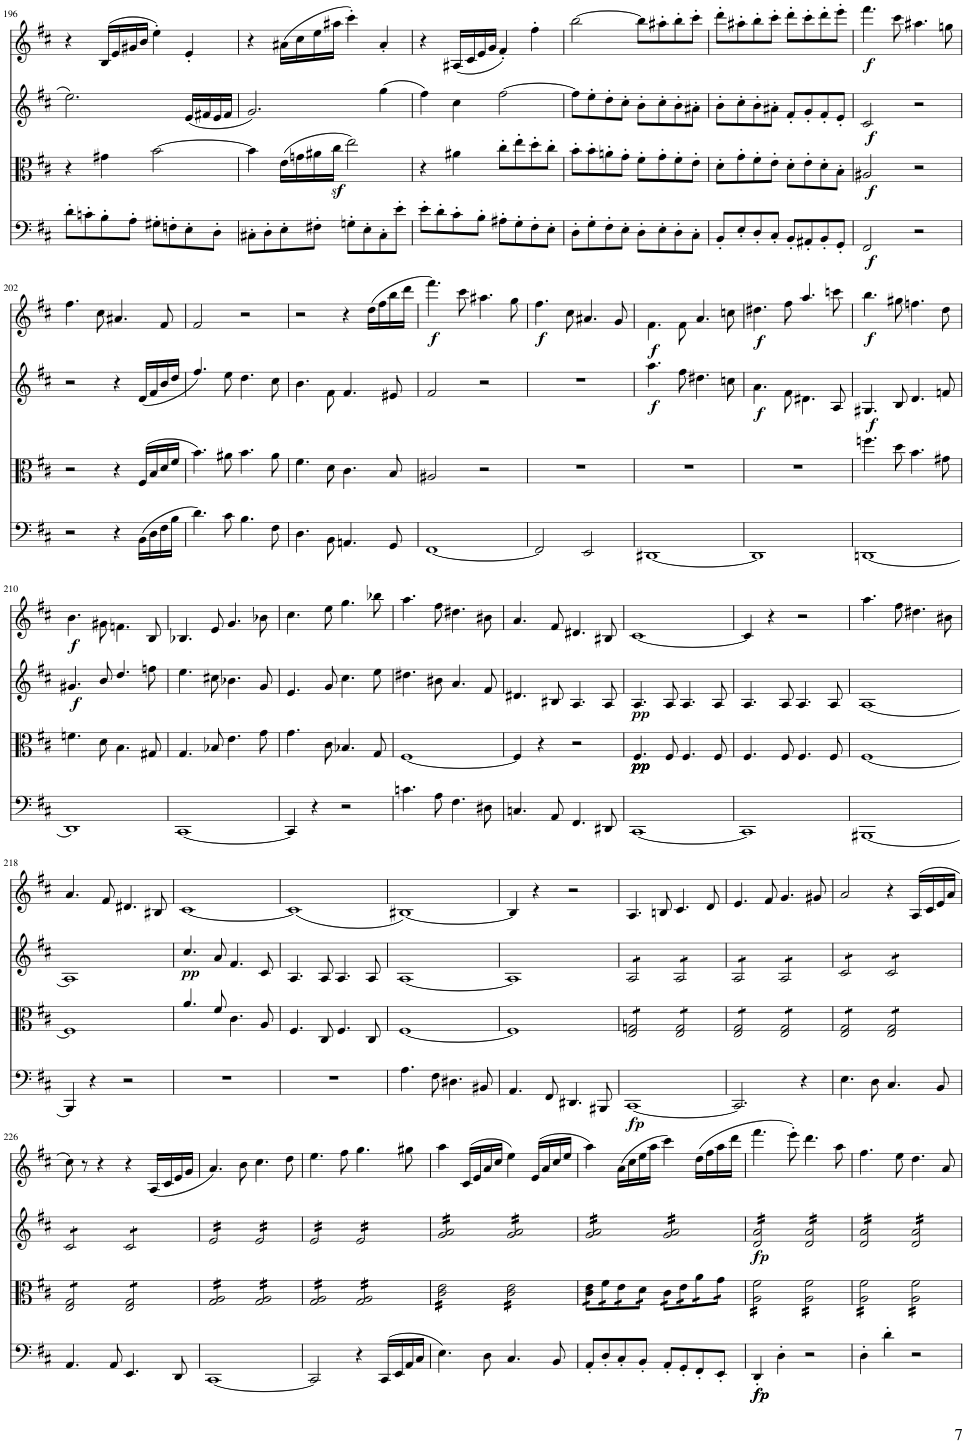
**kern	**dynam	**kern	**dynam	**kern	**dynam	**kern	**dynam
*part4	*part4	*part3	*part3	*part2	*part2	*part1	*part1
*staff4	*staff4	*staff3	*staff3	*staff2	*staff2	*staff1	*staff1
*I"Violoncello	*	*I"Viola	*	*I"Violin	*	*I"Violin	*
*I'Vc	*	*I'Vla	*	*I'Vln	*	*I'Vln	*
!!LO:PB:g=z
*clefF4	*	*clefC3	*	*clefG2	*	*clefG2	*
*k[f#c#]	*	*k[f#c#]	*	*k[f#c#]	*	*k[f#c#]	*
*M4/4	*	*M4/4	*	*M4/4	*	*M4/4	*
*met(c)	*	*met(c)	*	*met(c)	*	*met(c)	*
=196	=196	=196	=196	=196	=196	=196	=196
8d'\L	.	4r	.	2.ee\	.	4r	.
8cn'\	.	.	.	.	.	.	.
8B'\	.	4g#X\	.	.	.	(16B/LL	.
.	.	.	.	.	.	16e/	.
8A'\J	.	.	.	.	.	16g#X/	.
.	.	.	.	.	.	16b/JJ	.
8G#X'\L	.	[2b\	.	.	.	4ee'\)	.
8Fn'\	.	.	.	.	.	.	.
8E'\	.	.	.	(16e/LL	.	4e'/	.
.	.	.	.	16f#X/	.	.	.
8D'\J	.	.	.	16e/	.	.	.
.	.	.	.	16f#/JJ	.	.	.
=197	=197	=197	=197	=197	=197	=197	=197
8C#X'\L	.	4b\]	.	2.g/)	.	4r	.
8D'\	.	.	.	.	.	.	.
8E'\	.	(16e\LL	.	.	.	(16a#X\LL	.
.	.	16gn\	.	.	.	16cc#\	.
8F#X'\J	.	16a#X\	.	.	.	16ee\	.
.	.	16cc#z<\JJ	.	.	.	16aa#X\JJ	.
8Gn'\L	.	2ee\)	.	.	.	4ccc#'\)	.
8E'\	.	.	.	.	.	.	.
8C#'\	.	.	.	(4gg\	.	4a#'/	.
8e'\J	.	.	.	.	.	.	.
=198	=198	=198	=198	=198	=198	=198	=198
8e'\L	.	4r	.	4ff#\)	.	4r	.
8d'\	.	.	.	.	.	.	.
8c#'\	.	4a#X\	.	4cc#\	.	(16A#X/LL	.
.	.	.	.	.	.	16c#/	.
8B'\J	.	.	.	.	.	16e/	.
.	.	.	.	.	.	16g/JJ	.
8A#X'\L	.	8cc#'\L	.	[2ff#\	.	4f#'/)	.
8G'\	.	8ee'\	.	.	.	.	.
8F#'\	.	8dd'\	.	.	.	4ff#'\	.
8E'\J	.	8cc#'\J	.	.	.	.	.
=199	=199	=199	=199	=199	=199	=199	=199
8D'\L	.	8b'\L	.	8ff#\L]	.	[2bb\	.
8G'\	.	8b'\	.	8ee'\	.	.	.
8F#'\	.	8an'\	.	8dd'\	.	.	.
8E'\J	.	8g'\J	.	8cc#'\J	.	.	.
8D'\L	.	8f#'\L	.	8b'\L	.	8bb\L]	.
8E'\	.	8g'\	.	8cc#'\	.	8aa#X'\	.
8D'\	.	8f#'\	.	8b'\	.	8bb'\	.
8C#'\J	.	8e'\J	.	8a#X'\J	.	8ccc#'\J	.
=200	=200	=200	=200	=200	=200	=200	=200
8BB'/L	.	8d'\L	.	8b'\L	.	8ddd'\L	.
8E'/	.	8g'\	.	8cc#'\	.	8aa#X'\	.
8D'/	.	8f#'\	.	8b'\	.	8bb'\	.
8C#'/J	.	8e'\J	.	8a#X'\J	.	8ccc#'\J	.
8BB'/L	.	8d'\L	.	8f#'/L	.	8ddd'\L	.
8AA#X'/	.	8e'\	.	8g'/	.	8ccc#'\	.
8BB'/	.	8d'\	.	8f#'/	.	8ddd'\	.
8GG'/J	.	8B'\J	.	8e'/J	.	8eee'\J	.
=201	=201	=201	=201	=201	=201	=201	=201
!	!LO:DY:b	!	!LO:DY:b	!	!LO:DY:b	!	!LO:DY:b
2FF#/	f	2A#X/	f	2c#/	f	4.fff#\	f
.	.	.	.	.	.	8ccc#\	.
2r	.	2r	.	2r	.	4.aa#X\	.
.	.	.	.	.	.	8ggn\	.
!!LO:LB:g=z
=202	=202	=202	=202	=202	=202	=202	=202
2r	.	2r	.	2r	.	4.ff#\	.
.	.	.	.	.	.	8cc#\	.
4r	.	4r	.	4r	.	4.a#X/	.
(16BB\LL	.	(16F#/LL	.	(16d/LL	.	.	.
16D\	.	16B/	.	16f#/	.	.	.
16F#\	.	16d/	.	16b/	.	8f#/	.
16B\JJ	.	16f#/JJ	.	16dd/JJ	.	.	.
=203	=203	=203	=203	=203	=203	=203	=203
4.d\)	.	4.b\)	.	4.ff#/)	.	2f#/	.
8c#\	.	8a#X\	.	8ee\	.	.	.
4.B\	.	4.b\	.	4.dd\	.	2r	.
8F#\	.	8a#\	.	8cc#\	.	.	.
=204	=204	=204	=204	=204	=204	=204	=204
4.D\	.	4.f#\	.	4.b\	.	2r	.
8BB\	.	8d\	.	8f#\	.	.	.
4.AAn/	.	4.c#\	.	4.f#/	.	4r	.
.	.	.	.	.	.	(16dd\LL	.
.	.	.	.	.	.	16ff#\	.
8GG/	.	8B/	.	8e#X/	.	16bb\	.
.	.	.	.	.	.	16ddd\JJ	.
=205	=205	=205	=205	=205	=205	=205	=205
!	!	!	!	!	!	!	!LO:DY:b
[1FF#	.	2A#X/	.	2f#/	.	4.fff#\)	f
.	.	.	.	.	.	8ccc#\	.
.	.	2r	.	2r	.	4.aa#X\	.
.	.	.	.	.	.	8gg\	.
=206	=206	=206	=206	=206	=206	=206	=206
!	!	!	!	!	!	!	!LO:DY:b
2FF#/]	.	1r	.	1r	.	4.ff#\	f
.	.	.	.	.	.	8cc#\	.
2EE/	.	.	.	.	.	4.a#X/	.
.	.	.	.	.	.	8g/	.
=207	=207	=207	=207	=207	=207	=207	=207
!	!	!	!	!	!LO:DY:b	!	!LO:DY:b
[1DD#X	.	1r	.	4.aa\	f	4.f#\	f
.	.	.	.	8ff#\	.	8f#\	.
.	.	.	.	4.dd#X\	.	4.a/	.
.	.	.	.	8ccn\	.	8ccn\	.
=208	=208	=208	=208	=208	=208	=208	=208
!	!	!	!	!	!LO:DY:b	!	!LO:DY:b
1DD#]	.	1r	.	4.a\	f	4.dd#X\	f
.	.	.	.	8f#\	.	8ff#\	.
.	.	.	.	4.d#X\	.	4.aa/	.
.	.	.	.	8A/	.	8cccn\	.
=209	=209	=209	=209	=209	=209	=209	=209
!	!	!	!	!	!LO:DY:b	!	!LO:DY:b
[1DDn	.	4.ffn\	.	4.G#X/	f	4.bb\	f
.	.	8dd\	.	8B/	.	8gg#X\	.
.	.	4.b\	.	4.d/	.	4.ffn\	.
.	.	8g#X\	.	8fn/	.	8dd\	.
!!LO:LB:g=z
=210	=210	=210	=210	=210	=210	=210	=210
!	!	!	!	!	!LO:DY:b	!	!LO:DY:b
1DD]	.	4.fn\	.	4.g#X/	f	4.b\	f
.	.	8d\	.	8b/	.	8g#X\	.
.	.	4.B\	.	4.dd/	.	4.fn\	.
.	.	8G#X/	.	8ffn\	.	8B/	.
=211	=211	=211	=211	=211	=211	=211	=211
[1CC#	.	4.G/	.	4.ee\	.	4.B-X/	.
.	.	8B-X/	.	8cc#X\	.	8e/	.
.	.	4.e\	.	4.b-X\	.	4.g/	.
.	.	8g\	.	8g/	.	8b-X\	.
=212	=212	=212	=212	=212	=212	=212	=212
4CC#/]	.	4.g\	.	4.e/	.	4.cc#\	.
4r	.	.	.	.	.	.	.
.	.	8c#\	.	8g/	.	8ee\	.
2r	.	4.B-X/	.	4.cc#\	.	4.gg\	.
.	.	8G/	.	8ee\	.	8bb-X\	.
=213	=213	=213	=213	=213	=213	=213	=213
4.cn\	.	[1F#	.	4.dd#X\	.	4.aa\	.
8A\	.	.	.	8b#X\	.	8ff#\	.
4.F#\	.	.	.	4.a/	.	4.dd#X\	.
8D#X\	.	.	.	8f#/	.	8b#X\	.
=214	=214	=214	=214	=214	=214	=214	=214
4.Cn/	.	4F#/]	.	4.d#X/	.	4.a/	.
.	.	4r	.	.	.	.	.
8AA/	.	.	.	8B#X/	.	8f#/	.
4.FF#/	.	2r	.	4.A/	.	4.d#X/	.
8DD#X/	.	.	.	8A/	.	8B#X/	.
=215	=215	=215	=215	=215	=215	=215	=215
!	!	!	!LO:DY:b	!	!	!	!
!	!	!	!LO:DY:n=1:b	!	!	!	!
!	!	!	!LO:DY:n=2:b	!	!LO:DY:b	!	!
[1CC#	.	4.F#/	pp pp pp	4.A/	pp	[1c#	.
.	.	8F#/	.	8A/	.	.	.
.	.	4.F#/	.	4.A/	.	.	.
.	.	8F#/	.	8A/	.	.	.
=216	=216	=216	=216	=216	=216	=216	=216
1CC#]	.	4.F#/	.	4.A/	.	4c#/]	.
.	.	.	.	.	.	4r	.
.	.	8F#/	.	8A/	.	.	.
.	.	4.F#/	.	4.A/	.	2r	.
.	.	8F#/	.	8A/	.	.	.
=217	=217	=217	=217	=217	=217	=217	=217
[1BBB#X	.	[1F#	.	[1A	.	4.aa\	.
.	.	.	.	.	.	8ff#\	.
.	.	.	.	.	.	4.dd#X\	.
.	.	.	.	.	.	8b#X\	.
!!LO:LB:g=z
=218	=218	=218	=218	=218	=218	=218	=218
4BBB#/]	.	1F#]	.	1A]	.	4.a/	.
4r	.	.	.	.	.	.	.
.	.	.	.	.	.	8f#/	.
2r	.	.	.	.	.	4.d#X/	.
.	.	.	.	.	.	8B#X/	.
=219	=219	=219	=219	=219	=219	=219	=219
!	!	!	!	!	!LO:DY:b	!	!
1r	.	4.a/	.	4.cc#/	pp	[1c#	.
.	.	8f#/	.	8a/	.	.	.
.	.	4.c#\	.	4.f#/	.	.	.
.	.	8A/	.	8c#/	.	.	.
=220	=220	=220	=220	=220	=220	=220	=220
1r	.	4.F#/	.	4.A/	.	(1c#]	.
.	.	8C#/	.	8A/	.	.	.
.	.	4.F#/	.	4.A/	.	.	.
.	.	8C#/	.	8A/	.	.	.
=221	=221	=221	=221	=221	=221	=221	=221
4.A\	.	[1F#	.	[1A	.	[1B#X)	.
8F#\	.	.	.	.	.	.	.
4.D#X\	.	.	.	.	.	.	.
8BB#X/	.	.	.	.	.	.	.
=222	=222	=222	=222	=222	=222	=222	=222
4.AA/	.	1F#]	.	1A]	.	4B#/]	.
.	.	.	.	.	.	4r	.
8FF#/	.	.	.	.	.	.	.
4.DD#X/	.	.	.	.	.	2r	.
8BBB#X/	.	.	.	.	.	.	.
=223	=223	=223	=223	=223	=223	=223	=223
!	!LO:DY:b	!	!	!	!	!	!
*	*	*tremolo	*	*	*	*	*
*	*	*	*	*tremolo	*	*	*
[1CC#	fp	8E/ 8Gn/L	.	8A/L	.	4.A/	.
.	.	8E/ 8Gn/	.	8A/	.	.	.
.	.	8E/ 8Gn/	.	8A/	.	.	.
.	.	8E/ 8Gn/J	.	8A/J	.	8Bn/	.
.	.	8E/ 8G/L	.	8A/L	.	4.c#/	.
.	.	8E/ 8G/	.	8A/	.	.	.
.	.	8E/ 8G/	.	8A/	.	.	.
.	.	8E/ 8G/J	.	8A/J	.	8d/	.
=224	=224	=224	=224	=224	=224	=224	=224
2.CC#/]	.	8E/ 8G/L	.	8A/L	.	4.e/	.
.	.	8E/ 8G/	.	8A/	.	.	.
.	.	8E/ 8G/	.	8A/	.	.	.
.	.	8E/ 8G/J	.	8A/J	.	8f#/	.
.	.	8E/ 8G/L	.	8A/L	.	4.g/	.
.	.	8E/ 8G/	.	8A/	.	.	.
4r	.	8E/ 8G/	.	8A/	.	.	.
.	.	8E/ 8G/J	.	8A/J	.	8g#X/	.
=225	=225	=225	=225	=225	=225	=225	=225
4.E\	.	8E/ 8G/L	.	8c#/L	.	2a/	.
.	.	8E/ 8G/	.	8c#/	.	.	.
.	.	8E/ 8G/	.	8c#/	.	.	.
8D\	.	8E/ 8G/J	.	8c#/J	.	.	.
4.C#/	.	8E/ 8G/L	.	8c#/L	.	4r	.
.	.	8E/ 8G/	.	8c#/	.	.	.
.	.	8E/ 8G/	.	8c#/	.	(16A/LL	.
.	.	.	.	.	.	16c#/	.
8BB/	.	8E/ 8G/J	.	8c#/J	.	16e/	.
.	.	.	.	.	.	16a/JJ	.
!!LO:LB:g=z
=226	=226	=226	=226	=226	=226	=226	=226
4.AA/	.	8E/ 8G/L	.	8c#/L	.	8cc#\)	.
.	.	8E/ 8G/	.	8c#/	.	8r	.
.	.	8E/ 8G/	.	8c#/	.	4r	.
8AA/	.	8E/ 8G/J	.	8c#/J	.	.	.
4.EE/	.	8E/ 8G/L	.	8c#/L	.	4r	.
.	.	8E/ 8G/	.	8c#/	.	.	.
.	.	8E/ 8G/	.	8c#/	.	(16A/LL	.
.	.	.	.	.	.	16c#/	.
8DD/	.	8E/ 8G/J	.	8c#/J	.	16e/	.
.	.	.	.	.	.	16g/JJ	.
=227	=227	=227	=227	=227	=227	=227	=227
[1CC#	.	16G/ 16A/LL	.	16e/LL	.	4.a/)	.
.	.	16G/ 16A/	.	16e/	.	.	.
.	.	16G/ 16A/	.	16e/	.	.	.
.	.	16G/ 16A/	.	16e/	.	.	.
.	.	16G/ 16A/	.	16e/	.	.	.
.	.	16G/ 16A/	.	16e/	.	.	.
.	.	16G/ 16A/	.	16e/	.	8b\	.
.	.	16G/ 16A/JJ	.	16e/JJ	.	.	.
.	.	16G/ 16A/LL	.	16e/LL	.	4.cc#\	.
.	.	16G/ 16A/	.	16e/	.	.	.
.	.	16G/ 16A/	.	16e/	.	.	.
.	.	16G/ 16A/	.	16e/	.	.	.
.	.	16G/ 16A/	.	16e/	.	.	.
.	.	16G/ 16A/	.	16e/	.	.	.
.	.	16G/ 16A/	.	16e/	.	8dd\	.
.	.	16G/ 16A/JJ	.	16e/JJ	.	.	.
=228	=228	=228	=228	=228	=228	=228	=228
2CC#/]	.	16G/ 16A/LL	.	16e/LL	.	4.ee\	.
.	.	16G/ 16A/	.	16e/	.	.	.
.	.	16G/ 16A/	.	16e/	.	.	.
.	.	16G/ 16A/	.	16e/	.	.	.
.	.	16G/ 16A/	.	16e/	.	.	.
.	.	16G/ 16A/	.	16e/	.	.	.
.	.	16G/ 16A/	.	16e/	.	8ff#\	.
.	.	16G/ 16A/JJ	.	16e/JJ	.	.	.
4r	.	16G/ 16A/LL	.	16e/LL	.	4.gg\	.
.	.	16G/ 16A/	.	16e/	.	.	.
.	.	16G/ 16A/	.	16e/	.	.	.
.	.	16G/ 16A/	.	16e/	.	.	.
(16CC#/LL	.	16G/ 16A/	.	16e/	.	.	.
16EE/	.	16G/ 16A/	.	16e/	.	.	.
16AA/	.	16G/ 16A/	.	16e/	.	8gg#X\	.
16C#/JJ	.	16G/ 16A/JJ	.	16e/JJ	.	.	.
=229	=229	=229	=229	=229	=229	=229	=229
4.E\)	.	16c#\ 16e\LL	.	16g/ 16a/LL	.	4aa\	.
.	.	16c#\ 16e\	.	16g/ 16a/	.	.	.
.	.	16c#\ 16e\	.	16g/ 16a/	.	.	.
.	.	16c#\ 16e\	.	16g/ 16a/	.	.	.
.	.	16c#\ 16e\	.	16g/ 16a/	.	(16c#/LL	.
.	.	16c#\ 16e\	.	16g/ 16a/	.	16e/	.
8D\	.	16c#\ 16e\	.	16g/ 16a/	.	16a/	.
.	.	16c#\ 16e\JJ	.	16g/ 16a/JJ	.	16cc#/JJ	.
4.C#/	.	16c#\ 16e\LL	.	16g/ 16a/LL	.	4ee\)	.
.	.	16c#\ 16e\	.	16g/ 16a/	.	.	.
.	.	16c#\ 16e\	.	16g/ 16a/	.	.	.
.	.	16c#\ 16e\	.	16g/ 16a/	.	.	.
.	.	16c#\ 16e\	.	16g/ 16a/	.	(16e/LL	.
.	.	16c#\ 16e\	.	16g/ 16a/	.	16a/	.
8BB/	.	16c#\ 16e\	.	16g/ 16a/	.	16cc#/	.
.	.	16c#\ 16e\JJ	.	16g/ 16a/JJ	.	16ee/JJ	.
=230	=230	=230	=230	=230	=230	=230	=230
8AA'/L	.	16c#\ 16e\LL	.	16g/ 16a/LL	.	4aa\)	.
.	.	16c#\ 16e\	.	16g/ 16a/	.	.	.
8D'/	.	16f#\	.	16g/ 16a/	.	.	.
.	.	16f#\	.	16g/ 16a/	.	.	.
8C#'/	.	16e\	.	16g/ 16a/	.	(16a\LL	.
.	.	16e\	.	16g/ 16a/	.	16cc#\	.
8BB'/J	.	16d\	.	16g/ 16a/	.	16ee\	.
.	.	16d\JJ	.	16g/ 16a/JJ	.	16aa\JJ	.
8AA'/L	.	16c#\LL	.	16g/ 16a/LL	.	4ccc#\)	.
.	.	16c#\	.	16g/ 16a/	.	.	.
8GG'/	.	16e\	.	16g/ 16a/	.	.	.
.	.	16e\	.	16g/ 16a/	.	.	.
8FF#'/	.	16a\	.	16g/ 16a/	.	(16dd\LL	.
.	.	16a\	.	16g/ 16a/	.	16ff#\	.
8EE'/J	.	16g\	.	16g/ 16a/	.	16aa\	.
.	.	16g\JJ	.	16g/ 16a/JJ	.	16ddd\JJ	.
=231	=231	=231	=231	=231	=231	=231	=231
!	!LO:DY:b	!	!	!	!	!	!
!	!LO:DY:n=1:b	!	!	!	!LO:DY:b	!	!
4DD'/	fp fp	16A\ 16f#\LL	.	16d/ 16a/LL	fp	4.fff#\	.
.	.	16A\ 16f#\	.	16d/ 16a/	.	.	.
.	.	16A\ 16f#\	.	16d/ 16a/	.	.	.
.	.	16A\ 16f#\	.	16d/ 16a/	.	.	.
4D'\	.	16A\ 16f#\	.	16d/ 16a/	.	.	.
.	.	16A\ 16f#\	.	16d/ 16a/	.	.	.
.	.	16A\ 16f#\	.	16d/ 16a/	.	8eee'\)	.
.	.	16A\ 16f#\JJ	.	16d/ 16a/JJ	.	.	.
2r	.	16A\ 16f#\LL	.	16d/ 16a/LL	.	4.ddd\	.
.	.	16A\ 16f#\	.	16d/ 16a/	.	.	.
.	.	16A\ 16f#\	.	16d/ 16a/	.	.	.
.	.	16A\ 16f#\	.	16d/ 16a/	.	.	.
.	.	16A\ 16f#\	.	16d/ 16a/	.	.	.
.	.	16A\ 16f#\	.	16d/ 16a/	.	.	.
.	.	16A\ 16f#\	.	16d/ 16a/	.	8aa\	.
.	.	16A\ 16f#\JJ	.	16d/ 16a/JJ	.	.	.
=232	=232	=232	=232	=232	=232	=232	=232
4D'\	.	16A\ 16f#\LL	.	16d/ 16a/LL	.	4.ff#\	.
.	.	16A\ 16f#\	.	16d/ 16a/	.	.	.
.	.	16A\ 16f#\	.	16d/ 16a/	.	.	.
.	.	16A\ 16f#\	.	16d/ 16a/	.	.	.
4d'\	.	16A\ 16f#\	.	16d/ 16a/	.	.	.
.	.	16A\ 16f#\	.	16d/ 16a/	.	.	.
.	.	16A\ 16f#\	.	16d/ 16a/	.	8ee\	.
.	.	16A\ 16f#\JJ	.	16d/ 16a/JJ	.	.	.
2r	.	16A\ 16f#\LL	.	16d/ 16a/LL	.	4.dd\	.
.	.	16A\ 16f#\	.	16d/ 16a/	.	.	.
.	.	16A\ 16f#\	.	16d/ 16a/	.	.	.
.	.	16A\ 16f#\	.	16d/ 16a/	.	.	.
.	.	16A\ 16f#\	.	16d/ 16a/	.	.	.
.	.	16A\ 16f#\	.	16d/ 16a/	.	.	.
.	.	16A\ 16f#\	.	16d/ 16a/	.	8a/	.
.	.	16A\ 16f#\JJ	.	16d/ 16a/JJ	.	.	.
*	*	*	*	*Xtremolo	*	*	*
*	*	*Xtremolo	*	*	*	*	*
=	=	=	=	=	=	=	=
*-	*-	*-	*-	*-	*-	*-	*-
